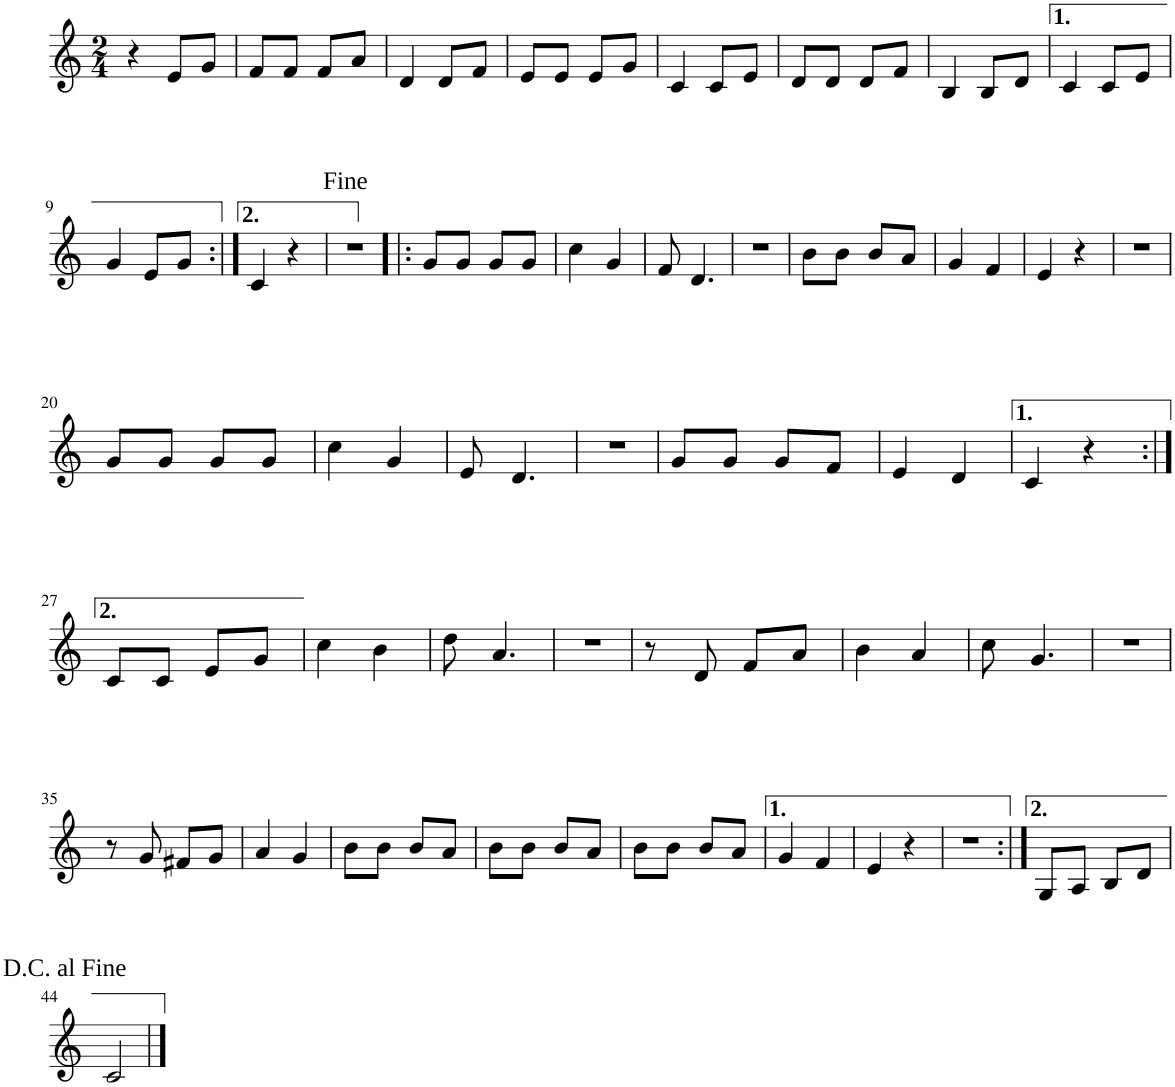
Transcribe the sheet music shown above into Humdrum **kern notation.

**kern
*part1
*staff1
*I"Voice
*clefG2
*k[]
*M2/4
=1
4r
8e/L
8g/J
=2
8f/L
8f/J
8f/L
8a/J
=3
4d/
8d/L
8f/J
=4
8e/L
8e/J
8e/L
8g/J
=5
4c/
8c/L
8e/J
=6
8d/L
8d/J
8d/L
8f/J
=7
4B/
8B/L
8d/J
=8
4c/
8c/L
8e/J
!!LO:LB:g=z
=9
4g/
8e/L
8g/J
=10:|!
4c/
4r
=11
2r
!LO:TX:a:t=<font face="Times New Roman"/>Fine
=12!|:
8g/L
8g/J
8g/L
8g/J
=13
4cc\
4g/
=14
8f/
4.d/
=15
2r
=16
8b\L
8b\J
8b/L
8a/J
=17
4g/
4f/
=18
4e/
4r
=19
2r
!!LO:LB:g=z
=20
8g/L
8g/J
8g/L
8g/J
=21
4cc\
4g/
=22
8e/
4.d/
=23
2r
=24
8g/L
8g/J
8g/L
8f/J
=25
4e/
4d/
=26
4c/
4r
!!LO:LB:g=z
=27:|!
8c/L
8c/J
8e/L
8g/J
=28
4cc\
4b\
=29
8dd\
4.a/
=30
2r
=31
8r
8d/
8f/L
8a/J
=32
4b\
4a/
=33
8cc\
4.g/
=34
2r
!!LO:LB:g=z
=35
8r
8g/
8f#X/L
8g/J
=36
4a/
4g/
=37
8b\L
8b\J
8b/L
8a/J
=38
8b\L
8b\J
8b/L
8a/J
=39
8b\L
8b\J
8b/L
8a/J
=40
4g/
4f/
=41
4e/
4r
=42
2r
=43:|!
8G/L
8A/J
8B/L
8d/J
!!LO:LB:g=z
=44
2c/
!LO:TX:a:t=<font face="Times New Roman"/>D.C. al Fine
==
*-
